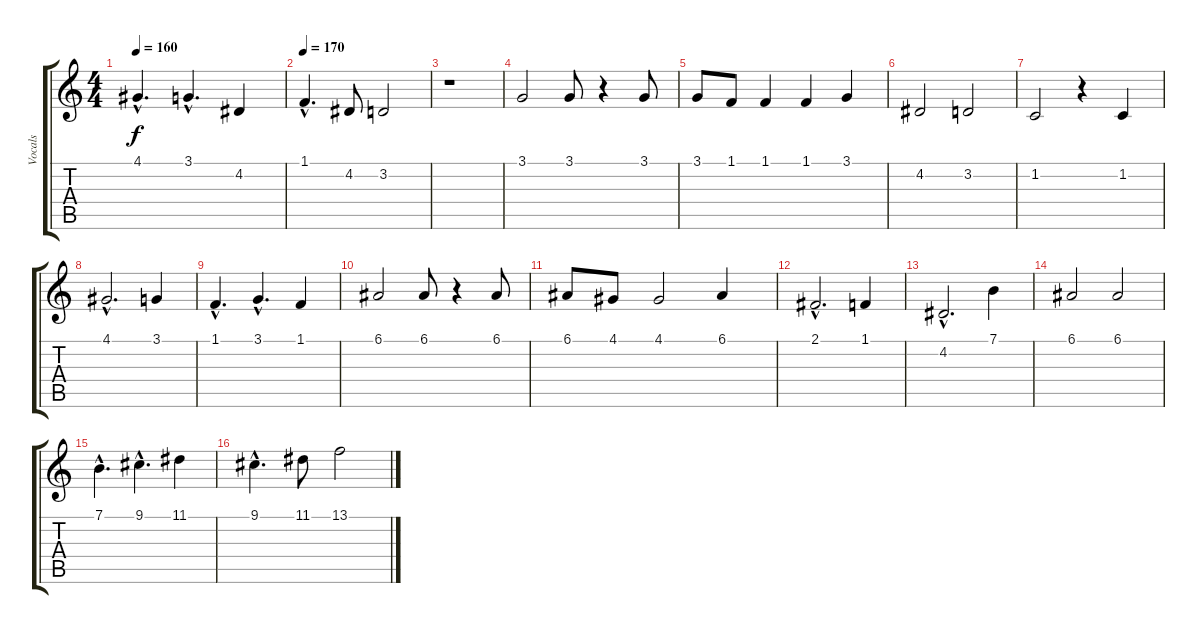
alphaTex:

\track ("Vocals" "Vocals") {instrument trumpet}
\staff {score tabs}
\tuning (E4 B3 G3 D3 A2 E2) {hide}
\ts (4 4)
\tempo 160
\clef g2
\ks c
4.1{hac}.4{d dy f} 3.1{hac}.4{d} 4.2.4 |
\tempo 170
1.1{hac}.4{d} 4.2.8 3.2.2 |
r.1 |
3.1.2 3.1.8 r.4 3.1.8 |
3.1.8 1.1.8 1.1.4 1.1.4 3.1.4 |
4.2.2 3.2.2 |
1.2.2 r.4 1.2.4 |
4.1{hac}.2{d} 3.1.4 |
1.1{hac}.4{d} 3.1{hac}.4{d} 1.1.4 |
6.1.2 6.1.8 r.4 6.1.8 |
6.1.8 4.1.8 4.1.2 6.1.4 |
2.1{hac}.2{d} 1.1.4 |
4.2{hac}.2{d} 7.1.4 |
6.1.2 6.1.2 |
7.1{hac}.4{d} 9.1{hac}.4{d} 11.1.4 |
9.1{hac}.4{d} 11.1.8 13.1.2
